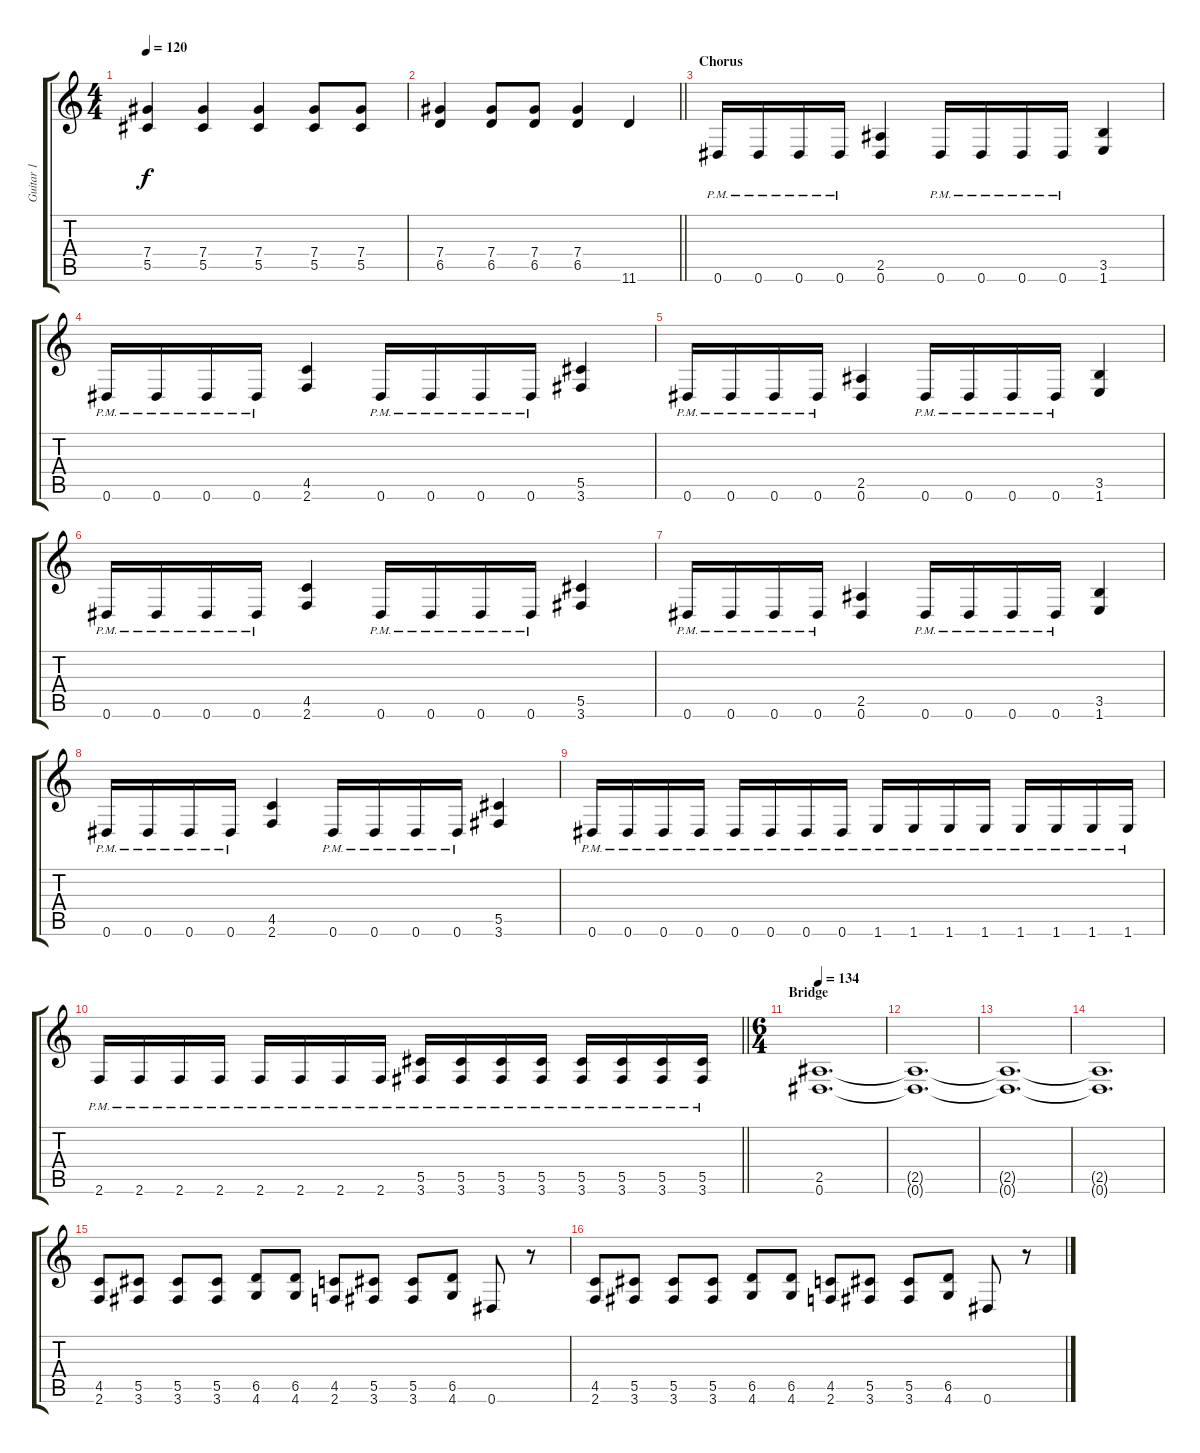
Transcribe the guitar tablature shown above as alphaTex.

\track ("Guitar 1" "Guitar 1") {instrument distortionguitar}
\staff {score tabs}
\tuning (Eb4 Bb3 Gb3 Db3 Ab2 Eb2) {hide}
\ts (4 4)
\tempo 120
\clef g2
\ks c
(7.4 5.5).4{dy f} (7.4 5.5).4 (7.4 5.5).4 (7.4 5.5).8 (7.4 5.5).8 |
\barLineRight lightlight
(7.4 6.5).4 (7.4 6.5).8 (7.4 6.5).8 (7.4 6.5).4 11.6.4 |
\section ("" "Chorus")
0.6{pm}.16 0.6{pm}.16 0.6{pm}.16 0.6{pm}.16 (2.5 0.6).4 0.6{pm}.16 0.6{pm}.16 0.6{pm}.16 0.6{pm}.16 (3.5 1.6).4 |
0.6{pm}.16 0.6{pm}.16 0.6{pm}.16 0.6{pm}.16 (4.5 2.6).4 0.6{pm}.16 0.6{pm}.16 0.6{pm}.16 0.6{pm}.16 (5.5 3.6).4 |
0.6{pm}.16 0.6{pm}.16 0.6{pm}.16 0.6{pm}.16 (2.5 0.6).4 0.6{pm}.16 0.6{pm}.16 0.6{pm}.16 0.6{pm}.16 (3.5 1.6).4 |
0.6{pm}.16 0.6{pm}.16 0.6{pm}.16 0.6{pm}.16 (4.5 2.6).4 0.6{pm}.16 0.6{pm}.16 0.6{pm}.16 0.6{pm}.16 (5.5 3.6).4 |
0.6{pm}.16 0.6{pm}.16 0.6{pm}.16 0.6{pm}.16 (2.5 0.6).4 0.6{pm}.16 0.6{pm}.16 0.6{pm}.16 0.6{pm}.16 (3.5 1.6).4 |
0.6{pm}.16 0.6{pm}.16 0.6{pm}.16 0.6{pm}.16 (4.5 2.6).4 0.6{pm}.16 0.6{pm}.16 0.6{pm}.16 0.6{pm}.16 (5.5 3.6).4 |
0.6{pm}.16 0.6{pm}.16 0.6{pm}.16 0.6{pm}.16 0.6{pm}.16 0.6{pm}.16 0.6{pm}.16 0.6{pm}.16 1.6{pm}.16 1.6{pm}.16 1.6{pm}.16 1.6{pm}.16 1.6{pm}.16 1.6{pm}.16 1.6{pm}.16 1.6{pm}.16 |
\barLineRight lightlight
2.6{pm}.16 2.6{pm}.16 2.6{pm}.16 2.6{pm}.16 2.6{pm}.16 2.6{pm}.16 2.6{pm}.16 2.6{pm}.16 (5.5{pm} 3.6{pm}).16 (5.5{pm} 3.6{pm}).16 (5.5{pm} 3.6{pm}).16 (5.5{pm} 3.6{pm}).16 (5.5{pm} 3.6{pm}).16 (5.5{pm} 3.6{pm}).16 (5.5{pm} 3.6{pm}).16 (5.5{pm} 3.6{pm}).16 |
\ts (6 4)
\section ("" "Bridge")
\tempo 134
(2.5 0.6).1{d} |
(2.5{t} 0.6{t}).1{d} |
(2.5{t} 0.6{t}).1{d} |
(2.5{t} 0.6{t}).1{d} |
(4.5 2.6).8 (5.5 3.6).8 (5.5 3.6).8 (5.5 3.6).8 (6.5 4.6).8 (6.5 4.6).8 (4.5 2.6).8 (5.5 3.6).8 (5.5 3.6).8 (6.5 4.6).8 0.6.8 r.8 |
(4.5 2.6).8 (5.5 3.6).8 (5.5 3.6).8 (5.5 3.6).8 (6.5 4.6).8 (6.5 4.6).8 (4.5 2.6).8 (5.5 3.6).8 (5.5 3.6).8 (6.5 4.6).8 0.6.8 r.8
